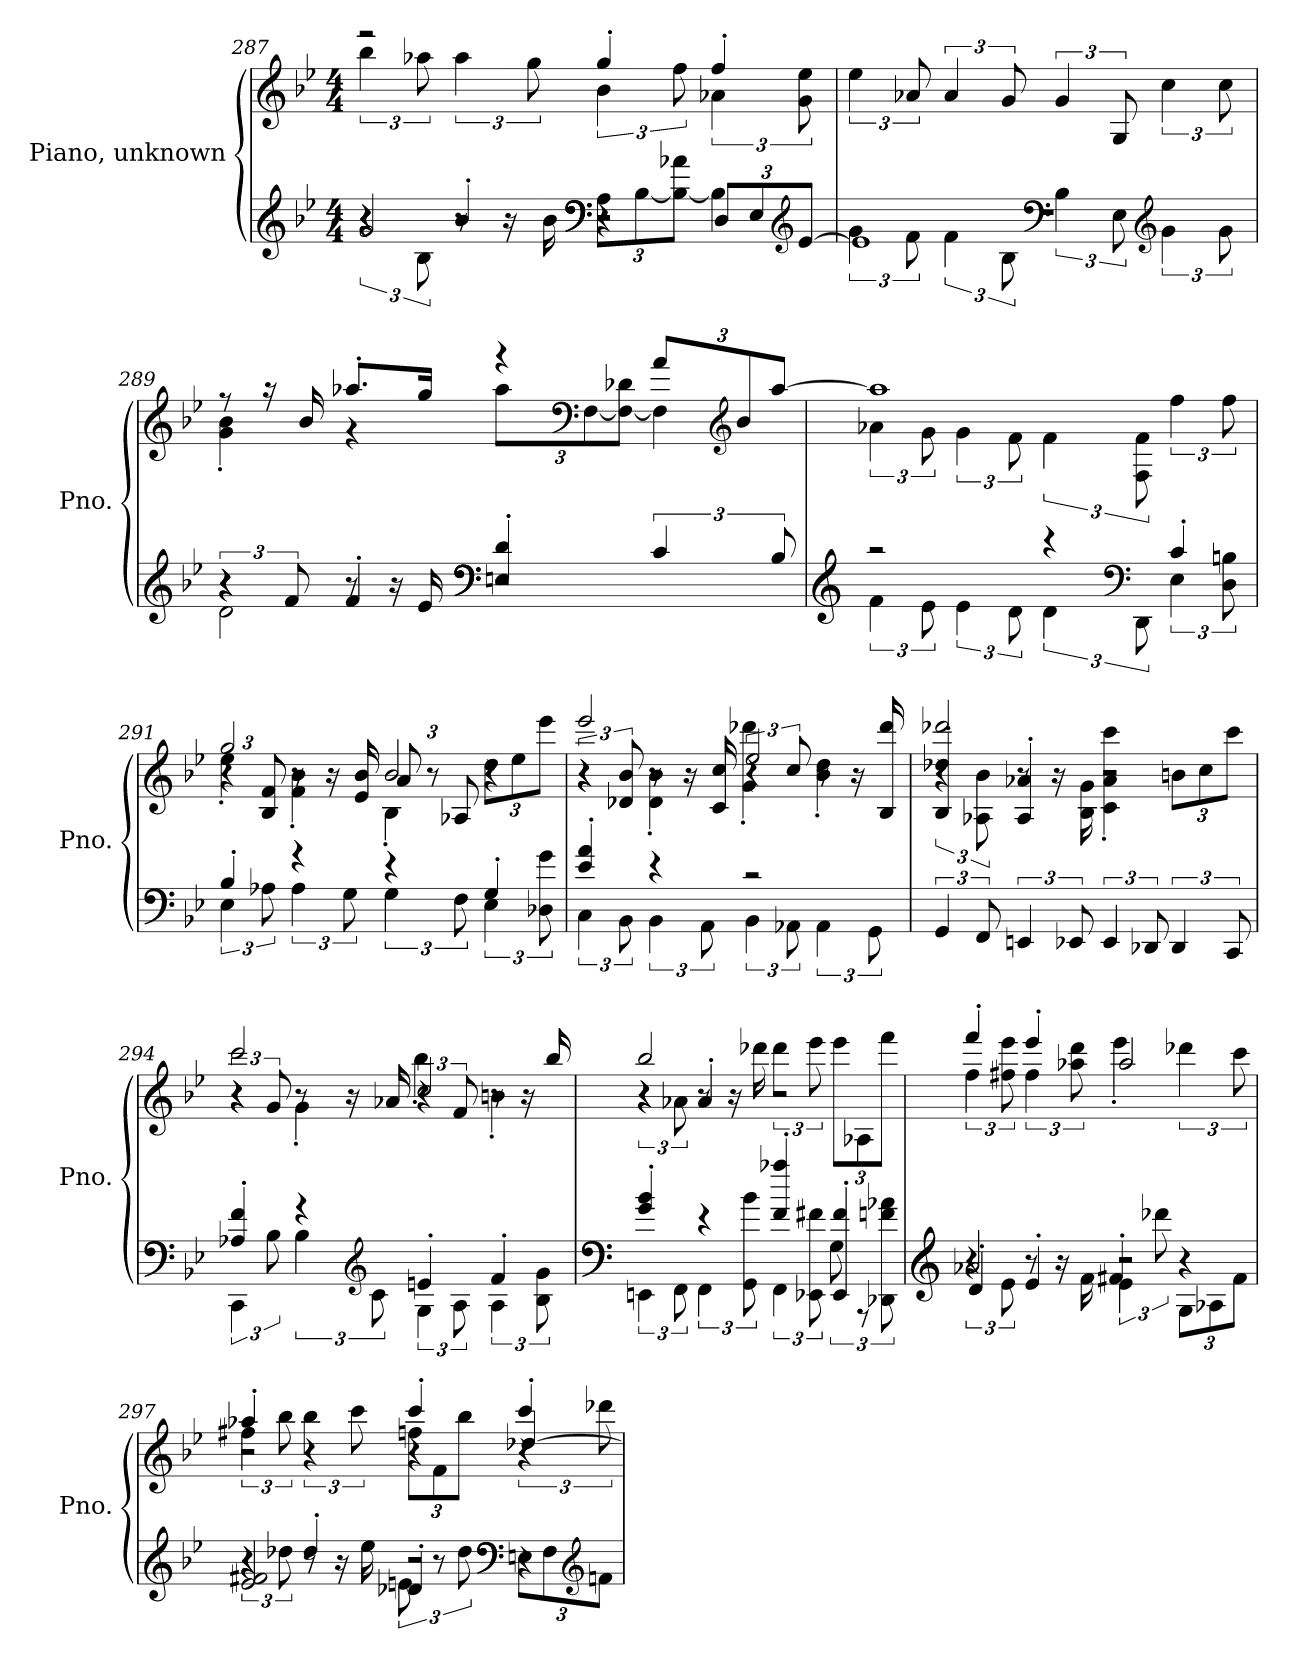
**kern	**kern
*part1	*part1
*staff2	*staff1
*I"Piano, unknown	*
*I'Pno.	*
*clefG2	*clefG2
*k[b-e-]	*k[b-e-]
*M4/4	*M4/4
=287	=287
*^	*^
*	*^	*	*
2g/	6r	4r	2r	6bb-\
.	12B-\	.	.	12aa-X\
.	8r	4b-'/	.	6aa-\
.	16r	.	.	.
.	.	.	.	12gg\
.	16b-\	.	.	.
*clefF4	*	*	*	*
*	*Xbrackettup	*	*	*
2r	12A\L	4r	4gg'/	6b-\
.	[12B-\	.	.	.
.	12B-\_ 12a-X\J	.	.	12ff\
.	4B-\]	12D/L	4ff'/	6a-X\
.	.	12E-/	.	.
*clefG2	*	*	*	*
.	.	[12e-/J	.	12g\ 12ee-\
*	*	*	*v	*v
=288	=288	=288	=288
*	*brackettup	*	*
1r	6g\	1e-]	6ee-\
.	12f\	.	12a-X/
.	6f\	.	6a-/
.	12B-\	.	12g/
*clefF4	*	*	*
.	6B-\	.	6g/
.	12E-\	.	12G/
*clefG2	*	*	*
.	6g\	.	6cc\
.	12g\	.	12cc\
!!LO:LB:g=z
=289	=289	=289	=289
*	*	*	*^
4r	2d\	6r	8r	4g\' 4b-\'
.	.	.	16r	.
.	.	12f/	.	.
.	.	.	16b-/	.
4f'/	.	8r	8.aa-X'/L	4r
.	.	16r	.	.
.	.	16e-/	16gg/Jk	.
*clefF4	*	*	*	*
*	*	*	*	*Xbrackettup
2r	2r	4En/' 4d/'	4r	12aa-\L
*	*	*	*clefF4	*
.	.	.	.	[12F\
.	.	.	.	12F\_ 12d-X\J
.	.	6c/	12a/L	4F\]
*	*	*	*clefG2	*
.	.	.	12b-/	.
.	.	12B-/	[12aa-/J	.
*v	*v	*v	*	*
=290	=290	=290
*clefG2	*	*
*^	*	*
*	*	*	*brackettup
2r	6f\	1aa-]	6a-X\
.	12e-\	.	12g\
.	6e-\	.	6g\
.	12d\	.	12f\
4r	6d\	.	6f\
*clefF4	*	*	*
.	12DD\	.	12F\ 12f\
4c'/	6E-\	.	6ff\
.	12D\ 12Bn\	.	12ff\
!!LO:LB:g=z
=291	=291	=291	=291
*	*	*	*^
4B-'/	6E-\	2gg/	4ee-'\	6r
.	12A-X\	.	.	12B-/ 12f/
4r	6A-\	.	4f\' 4b-\'	8r
.	.	.	.	16r
.	12G\	.	.	.
.	.	.	.	16e-/ 16b-/
4r	6G\	2b-/	4B-'\	12a/
.	.	.	.	12r
.	12F\	.	.	12A-X/
*	*	*	*Xbrackettup	*
4G'/	6E-\	.	12dd\L	4r
.	.	.	12ee-\	.
.	12D-X\ 12g\	.	12eee-\J	.
=292	=292	=292	=292	=292
*	*	*	*	*brackettup
4e-/' 4a/'	6C\	2eee-/	4r	6r
.	12BB-\	.	.	12d-X/ 12b-/
4r	6BB-\	.	4d-\' 4b-\'	8r
.	.	.	.	16r
.	12AA\	.	.	.
.	.	.	.	16c/ 16cc/
2r	6BB-\	2ee-/	4g\' 4ddd-X\'	6r
.	12AA-X\	.	.	12cc/
.	6AA-\	.	4b-\' 4dd\'	8r
.	.	.	.	16r
.	12GG\	.	.	.
.	.	.	.	16B-/ 16ddd-/
*v	*v	*	*	*
=293	=293	=293	=293
6GG/	2ddd-X/	6r	4B-/' 4dd-X/'
12FF/	.	12A-X\ 12b-\	.
6EEn/	.	8r	4A-/' 4a-X/'
.	.	16r	.
12EE-X/	.	.	.
.	.	16B-\ 16g\	.
6EE-/	2r	4c\' 4a-\' 4ccc\'	2r
12DD-X/	.	.	.
*	*	*Xbrackettup	*
6DD-/	.	12bn\L	.
.	.	12cc\	.
12CC/	.	12ccc\J	.
!!LO:LB:g=z	!!	!!
=294	=294	=294	=294
*^	*	*	*
*	*	*	*	*brackettup
4A-X/' 4f/'	6CC\	2ccc/	4r	6r
.	12B-\	.	.	12g/
4r	6B-\	.	4g'\	8r
.	.	.	.	16r
*clefG2	*	*	*	*
.	12c\	.	.	.
.	.	.	.	16a-X/
4en'/	6G\	2cc/	4bb-'\	6r
.	12A-\	.	.	12f/
4f'/	6A-\	.	4bn'\	8r
.	.	.	.	16r
.	12B-\ 12g\	.	.	.
.	.	.	.	16bb-/
=295	=295	=295	=295	=295
*clefF4	*	*	*	*
4g/' 4b-/'	6EEn\	2bb-/	6r	4r
.	12FF\	.	12a-X\	.
4r	6FF\	.	8r	4a-'/
.	.	.	16r	.
.	12GG\ 12b-\	.	.	.
.	.	.	16ddd-X\	.
4f/' 4aa-X/'	6FF\	2r	6ddd-\	2r
.	12EE-X\ 12f#X\	.	12eee-\	.
*	*	*	*Xbrackettup	*
4EE-/' 4f#/'	12G\	.	12eee-\L	.
.	12r	.	12A-X\	.
.	12DD-X\ 12fn\ 12a-X\	.	12fff\J	.
*v	*v	*	*	*
*	*v	*v	*v
!!LO:LB:g=z
=296	=296
*clefG2	*
*^	*^
*	*^	*	*
*	*	*	*	*brackettup
2a-X/	6r	4d'/	4fff'/	6ff\
.	12e-\	.	.	12ff#X\ 12eee-\
.	8r	4e-'/	4eee-'/	6ff#\
.	16r	.	.	.
.	.	.	.	12aa-X\ 12ddd\
.	16f\	.	.	.
2r	6e-\	4f#X'/	2aa-/	4eee-'\
.	12ddd-X\	.	.	.
*	*Xbrackettup	*	*	*
.	12G\L	4r	.	6ddd-X\
.	12A-X\	.	.	.
.	12f#\J	.	.	12ccc\
*	*	*	*v	*v
=297	=297	=297	=297
*	*brackettup	*	*
*	*	*	*^
*	*	*	*	*^
4r	6r	2e-/ 2f#X/	4aa-X'/	6ff#X\	2r
.	12dd-X\	.	.	12bb-\	.
4dd-'/	8r	.	4r	6bb-\	.
.	16r	.	.	.	.
.	.	.	.	12ccc\	.
.	16ee-\	.	.	.	.
*	*	*	*	*Xbrackettup	*
4d-X'/	12en\	2r	4ccc'/	12ffn\L	4r
.	12r	.	.	12f\	.
.	12dd-\	.	.	12bb-\J	.
*clefF4	*	*	*	*	*
*	*Xbrackettup	*	*	*brackettup	*
4r	12En\L	.	4ccc'/	6r	[4dd-X/
.	12F\	.	.	.	.
*clefG2	*	*	*	*	*
.	12fn\J	.	.	12ddd-X\	.
*v	*v	*v	*	*	*
*	*v	*v	*v
=	=
*-	*-
